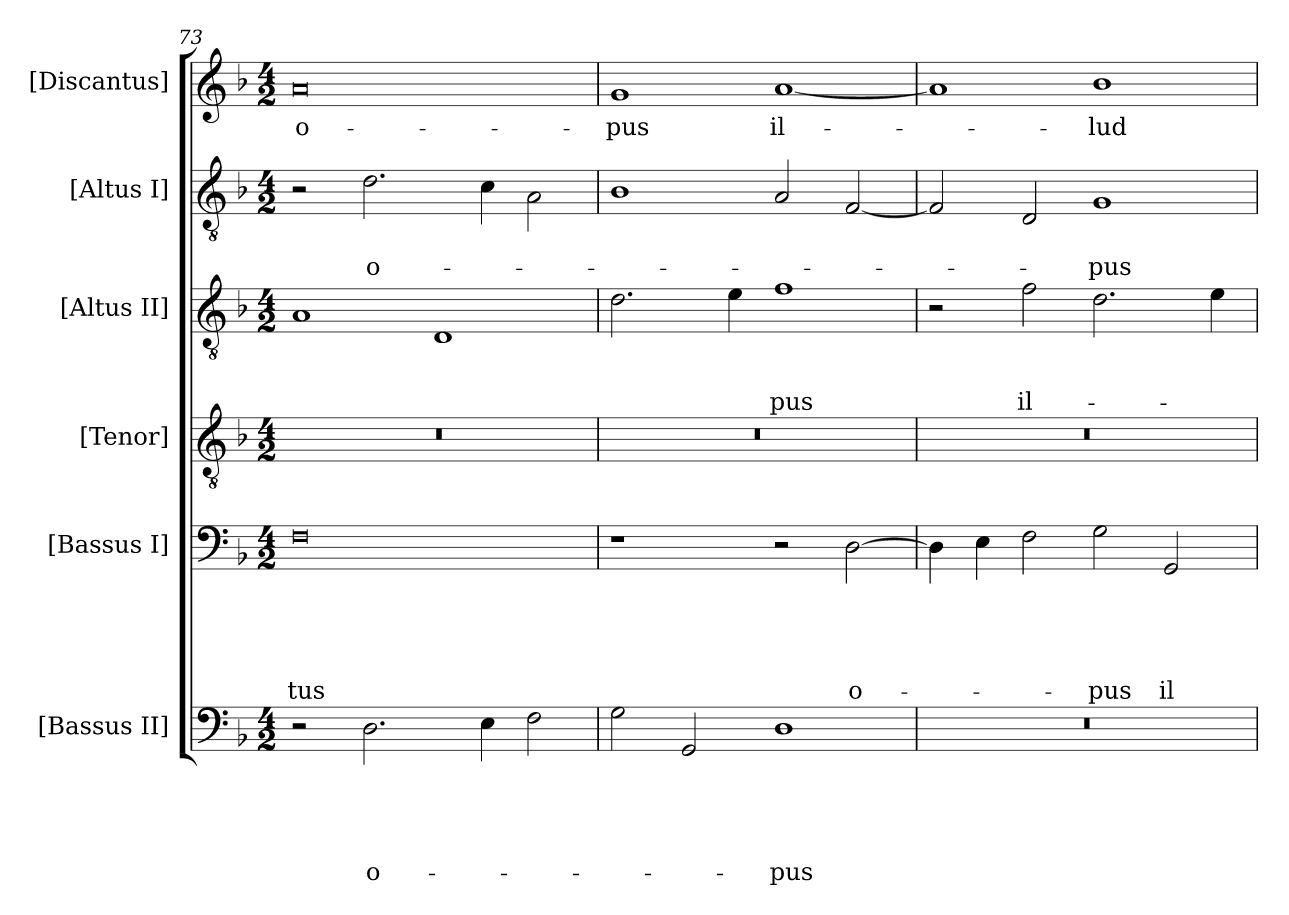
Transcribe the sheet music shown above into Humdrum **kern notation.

**kern	**text	**text	**text	**text	**text	**kern	**text	**text	**text	**text	**text	**kern	**kern	**text	**text	**text	**kern	**text	**text	**kern	**text
*part6	*part6	*part6	*part6	*part6	*part6	*part5	*part5	*part5	*part5	*part5	*part5	*part4	*part3	*part3	*part3	*part3	*part2	*part2	*part2	*part1	*part1
*staff6	*staff6	*staff6	*staff6	*staff6	*staff6	*staff5	*staff5	*staff5	*staff5	*staff5	*staff5	*staff4	*staff3	*staff3	*staff3	*staff3	*staff2	*staff2	*staff2	*staff1	*staff1
*I"[Bassus II]	*	*	*	*	*	*I"[Bassus I]	*	*	*	*	*	*I"[Tenor]	*I"[Altus II]	*	*	*	*I"[Altus I]	*	*	*I"[Discantus]	*
*clefF4	*	*	*	*	*	*clefF4	*	*	*	*	*	*clefGv2	*clefGv2	*	*	*	*clefGv2	*	*	*clefG2	*
*k[b-]	*	*	*	*	*	*k[b-]	*	*	*	*	*	*k[b-]	*k[b-]	*	*	*	*k[b-]	*	*	*k[b-]	*
*M4/2	*	*	*	*	*	*M4/2	*	*	*	*	*	*M4/2	*M4/2	*	*	*	*M4/2	*	*	*M4/2	*
=73	=73	=73	=73	=73	=73	=73	=73	=73	=73	=73	=73	=73	=73	=73	=73	=73	=73	=73	=73	=73	=73
2r	.	.	.	.	.	0F\	.	.	.	.	-tus	0r	1A/	.	.	.	2r	.	.	0a/	o-
2.D\	.	.	.	.	o-	.	.	.	.	.	.	.	.	.	.	.	2.d\	.	o-	.	.
.	.	.	.	.	.	.	.	.	.	.	.	.	1D/	.	.	.	.	.	.	.	.
4E\	.	.	.	.	.	.	.	.	.	.	.	.	.	.	.	.	4c\	.	.	.	.
2F\	.	.	.	.	.	.	.	.	.	.	.	.	.	.	.	.	2A\	.	.	.	.
=74	=74	=74	=74	=74	=74	=74	=74	=74	=74	=74	=74	=74	=74	=74	=74	=74	=74	=74	=74	=74	=74
2G\	.	.	.	.	.	1r	.	.	.	.	.	0r	2.d\	.	.	.	1B-\	.	.	1g/	-pus
2GG/	.	.	.	.	.	.	.	.	.	.	.	.	.	.	.	.	.	.	.	.	.
.	.	.	.	.	.	.	.	.	.	.	.	.	4e\	.	.	.	.	.	.	.	.
1D\	.	.	.	.	-pus	2r	.	.	.	.	.	.	1f/	.	.	-pus	2A/	.	.	[1a/	il-
.	.	.	.	.	.	[2D\	.	.	.	.	o-	.	.	.	.	.	[2F/	.	.	.	.
=75	=75	=75	=75	=75	=75	=75	=75	=75	=75	=75	=75	=75	=75	=75	=75	=75	=75	=75	=75	=75	=75
0r	.	.	.	.	.	4D\]	.	.	.	.	.	0r	2r	.	.	.	2F/]	.	.	1a/]	.
.	.	.	.	.	.	4E\	.	.	.	.	.	.	.	.	.	.	.	.	.	.	.
.	.	.	.	.	.	2F\	.	.	.	.	.	.	2f\	.	.	il-	2D/	.	.	.	.
.	.	.	.	.	.	2G\	.	.	.	.	-pus	.	2.d\	.	.	.	1G/	.	-pus	1b-\	-lud
.	.	.	.	.	.	2GG/	.	.	.	.	il-	.	.	.	.	.	.	.	.	.	.
.	.	.	.	.	.	.	.	.	.	.	.	.	4e\	.	.	.	.	.	.	.	.
=	=	=	=	=	=	=	=	=	=	=	=	=	=	=	=	=	=	=	=	=	=
*-	*-	*-	*-	*-	*-	*-	*-	*-	*-	*-	*-	*-	*-	*-	*-	*-	*-	*-	*-	*-	*-
